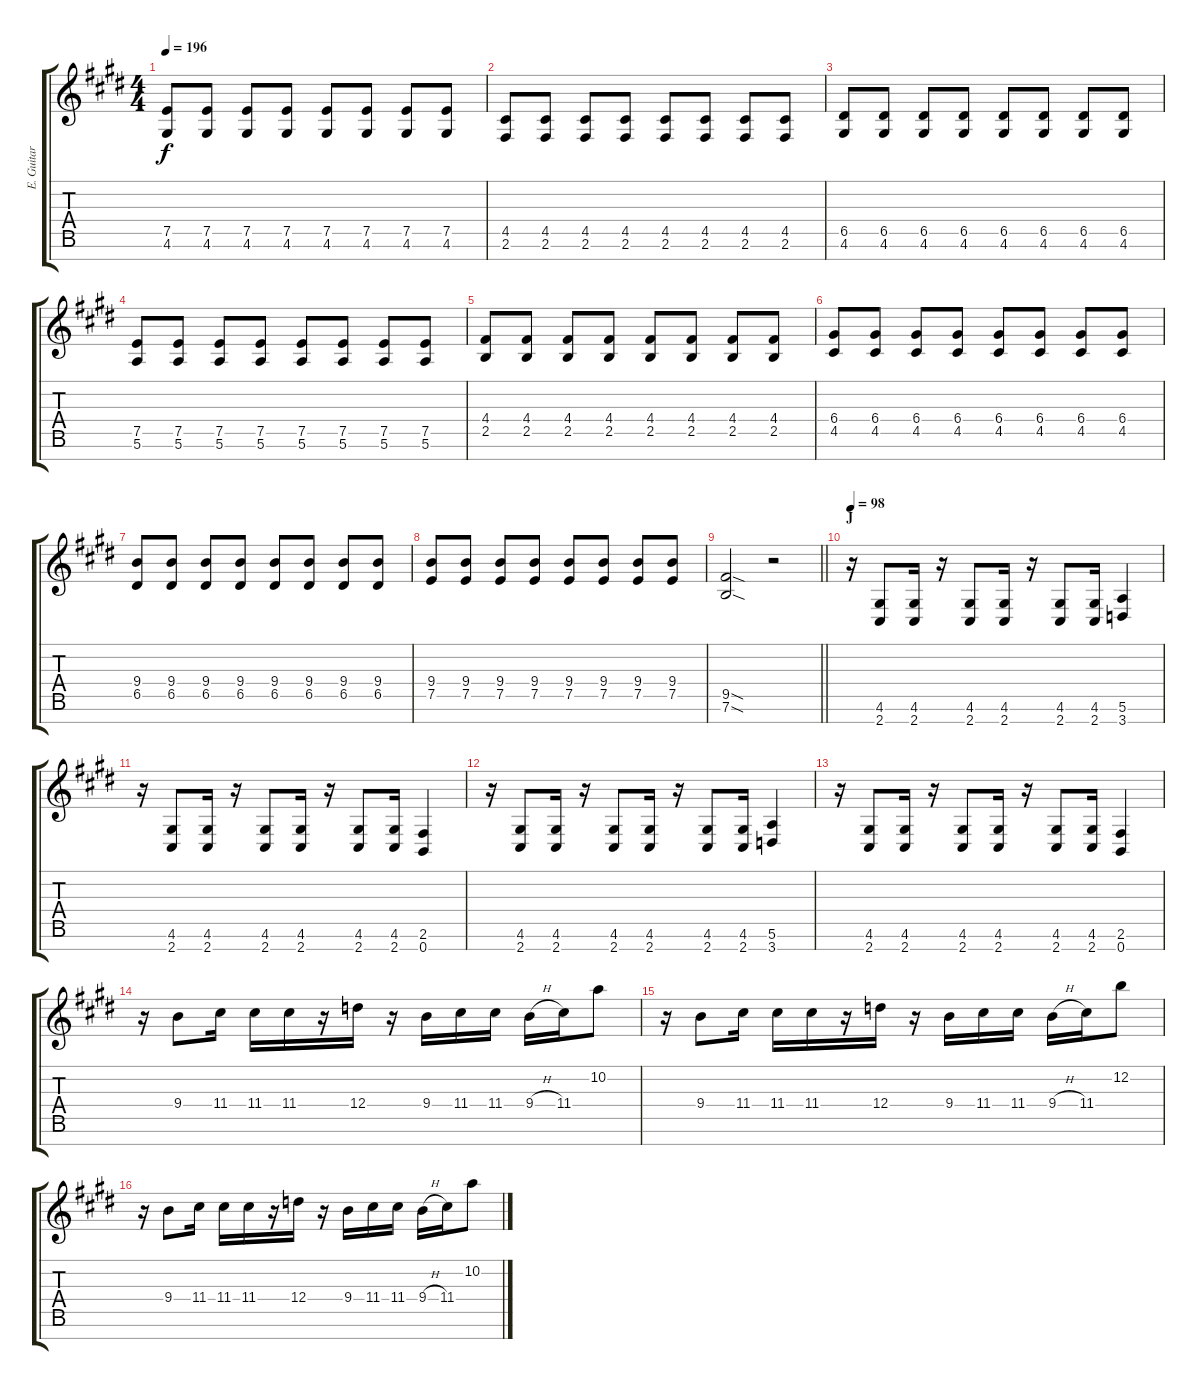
\track ("E. Guitar I" "E. Guitar ") {instrument overdrivenguitar}
\staff {score tabs}
\tuning (E4 B3 G3 D3 A2 E2 B1) {hide}
\ts (4 4)
\tempo 196
\clef g2
\ks e
(7.5 4.6).8{dy f} (7.5 4.6).8 (7.5 4.6).8 (7.5 4.6).8 (7.5 4.6).8 (7.5 4.6).8 (7.5 4.6).8 (7.5 4.6).8 |
(4.5 2.6).8 (4.5 2.6).8 (4.5 2.6).8 (4.5 2.6).8 (4.5 2.6).8 (4.5 2.6).8 (4.5 2.6).8 (4.5 2.6).8 |
(6.5 4.6).8 (6.5 4.6).8 (6.5 4.6).8 (6.5 4.6).8 (6.5 4.6).8 (6.5 4.6).8 (6.5 4.6).8 (6.5 4.6).8 |
(7.5 5.6).8 (7.5 5.6).8 (7.5 5.6).8 (7.5 5.6).8 (7.5 5.6).8 (7.5 5.6).8 (7.5 5.6).8 (7.5 5.6).8 |
(4.4 2.5).8 (4.4 2.5).8 (4.4 2.5).8 (4.4 2.5).8 (4.4 2.5).8 (4.4 2.5).8 (4.4 2.5).8 (4.4 2.5).8 |
(6.4 4.5).8 (6.4 4.5).8 (6.4 4.5).8 (6.4 4.5).8 (6.4 4.5).8 (6.4 4.5).8 (6.4 4.5).8 (6.4 4.5).8 |
(9.4 6.5).8 (9.4 6.5).8 (9.4 6.5).8 (9.4 6.5).8 (9.4 6.5).8 (9.4 6.5).8 (9.4 6.5).8 (9.4 6.5).8 |
(9.4 7.5).8 (9.4 7.5).8 (9.4 7.5).8 (9.4 7.5).8 (9.4 7.5).8 (9.4 7.5).8 (9.4 7.5).8 (9.4 7.5).8 |
\barLineRight lightlight
(9.5{sod} 7.6{sod}).2 r.2 |
\section ("" "J")
\tempo 98
r.16 (4.6 2.7).8 (4.6 2.7).16 r.16 (4.6 2.7).8 (4.6 2.7).16 r.16 (4.6 2.7).8 (4.6 2.7).16 (5.6 3.7).4 |
r.16 (4.6 2.7).8 (4.6 2.7).16 r.16 (4.6 2.7).8 (4.6 2.7).16 r.16 (4.6 2.7).8 (4.6 2.7).16 (2.6 0.7).4 |
r.16 (4.6 2.7).8 (4.6 2.7).16 r.16 (4.6 2.7).8 (4.6 2.7).16 r.16 (4.6 2.7).8 (4.6 2.7).16 (5.6 3.7).4 |
r.16 (4.6 2.7).8 (4.6 2.7).16 r.16 (4.6 2.7).8 (4.6 2.7).16 r.16 (4.6 2.7).8 (4.6 2.7).16 (2.6 0.7).4 |
r.16 9.4.8 11.4.16 11.4.16 11.4.16 r.16 12.4.16 r.16 9.4.16 11.4.16 11.4.16 9.4{h}.16 11.4.16 10.2.8 |
r.16 9.4.8 11.4.16 11.4.16 11.4.16 r.16 12.4.16 r.16 9.4.16 11.4.16 11.4.16 9.4{h}.16 11.4.16 12.2.8 |
r.16 9.4.8 11.4.16 11.4.16 11.4.16 r.16 12.4.16 r.16 9.4.16 11.4.16 11.4.16 9.4{h}.16 11.4.16 10.2.8
